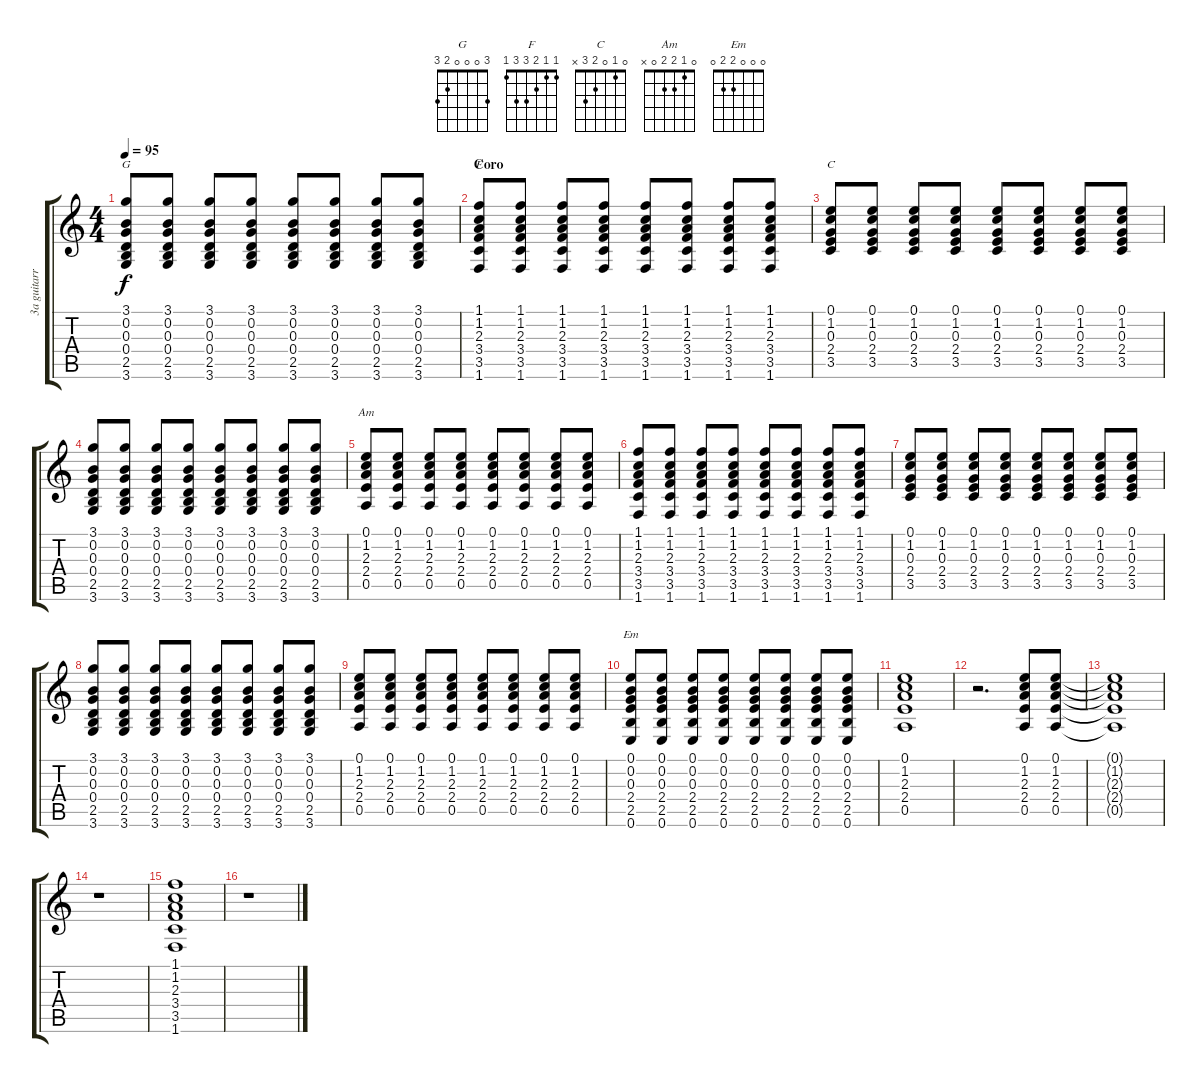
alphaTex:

\track ("3a guitarra" "3a guitarr") {instrument acousticguitarsteel}
\staff {score tabs}
\tuning (E4 B3 G3 D3 A2 E2) {hide}
\chord ("G" 3 0 0 0 2 3)
\chord ("F" 1 1 2 3 3 1)
\chord ("C" 0 1 0 2 3 x)
\chord ("Am" 0 1 2 2 0 x)
\chord ("Em" 0 0 0 2 2 0)
\ts (4 4)
\tempo 95
\clef g2
\ks c
(3.1 0.2 0.3 0.4 2.5 3.6).8{ch "G" dy f} (3.1 0.2 0.3 0.4 2.5 3.6).8 (3.1 0.2 0.3 0.4 2.5 3.6).8 (3.1 0.2 0.3 0.4 2.5 3.6).8 (3.1 0.2 0.3 0.4 2.5 3.6).8 (3.1 0.2 0.3 0.4 2.5 3.6).8 (3.1 0.2 0.3 0.4 2.5 3.6).8 (3.1 0.2 0.3 0.4 2.5 3.6).8 |
\section ("" "Coro")
(1.1 1.2 2.3 3.4 3.5 1.6).8{ch "F"} (1.1 1.2 2.3 3.4 3.5 1.6).8 (1.1 1.2 2.3 3.4 3.5 1.6).8 (1.1 1.2 2.3 3.4 3.5 1.6).8 (1.1 1.2 2.3 3.4 3.5 1.6).8 (1.1 1.2 2.3 3.4 3.5 1.6).8 (1.1 1.2 2.3 3.4 3.5 1.6).8 (1.1 1.2 2.3 3.4 3.5 1.6).8 |
(0.1 1.2 0.3 2.4 3.5).8{ch "C"} (0.1 1.2 0.3 2.4 3.5).8 (0.1 1.2 0.3 2.4 3.5).8 (0.1 1.2 0.3 2.4 3.5).8 (0.1 1.2 0.3 2.4 3.5).8 (0.1 1.2 0.3 2.4 3.5).8 (0.1 1.2 0.3 2.4 3.5).8 (0.1 1.2 0.3 2.4 3.5).8 |
(3.1 0.2 0.3 0.4 2.5 3.6).8 (3.1 0.2 0.3 0.4 2.5 3.6).8 (3.1 0.2 0.3 0.4 2.5 3.6).8 (3.1 0.2 0.3 0.4 2.5 3.6).8 (3.1 0.2 0.3 0.4 2.5 3.6).8 (3.1 0.2 0.3 0.4 2.5 3.6).8 (3.1 0.2 0.3 0.4 2.5 3.6).8 (3.1 0.2 0.3 0.4 2.5 3.6).8 |
(0.1 1.2 2.3 2.4 0.5).8{ch "Am"} (0.1 1.2 2.3 2.4 0.5).8 (0.1 1.2 2.3 2.4 0.5).8 (0.1 1.2 2.3 2.4 0.5).8 (0.1 1.2 2.3 2.4 0.5).8 (0.1 1.2 2.3 2.4 0.5).8 (0.1 1.2 2.3 2.4 0.5).8 (0.1 1.2 2.3 2.4 0.5).8 |
(1.1 1.2 2.3 3.4 3.5 1.6).8 (1.1 1.2 2.3 3.4 3.5 1.6).8 (1.1 1.2 2.3 3.4 3.5 1.6).8 (1.1 1.2 2.3 3.4 3.5 1.6).8 (1.1 1.2 2.3 3.4 3.5 1.6).8 (1.1 1.2 2.3 3.4 3.5 1.6).8 (1.1 1.2 2.3 3.4 3.5 1.6).8 (1.1 1.2 2.3 3.4 3.5 1.6).8 |
(0.1 1.2 0.3 2.4 3.5).8 (0.1 1.2 0.3 2.4 3.5).8 (0.1 1.2 0.3 2.4 3.5).8 (0.1 1.2 0.3 2.4 3.5).8 (0.1 1.2 0.3 2.4 3.5).8 (0.1 1.2 0.3 2.4 3.5).8 (0.1 1.2 0.3 2.4 3.5).8 (0.1 1.2 0.3 2.4 3.5).8 |
(3.1 0.2 0.3 0.4 2.5 3.6).8 (3.1 0.2 0.3 0.4 2.5 3.6).8 (3.1 0.2 0.3 0.4 2.5 3.6).8 (3.1 0.2 0.3 0.4 2.5 3.6).8 (3.1 0.2 0.3 0.4 2.5 3.6).8 (3.1 0.2 0.3 0.4 2.5 3.6).8 (3.1 0.2 0.3 0.4 2.5 3.6).8 (3.1 0.2 0.3 0.4 2.5 3.6).8 |
(0.1 1.2 2.3 2.4 0.5).8 (0.1 1.2 2.3 2.4 0.5).8 (0.1 1.2 2.3 2.4 0.5).8 (0.1 1.2 2.3 2.4 0.5).8 (0.1 1.2 2.3 2.4 0.5).8 (0.1 1.2 2.3 2.4 0.5).8 (0.1 1.2 2.3 2.4 0.5).8 (0.1 1.2 2.3 2.4 0.5).8 |
(0.1 0.2 0.3 2.4 2.5 0.6).8{ch "Em"} (0.1 0.2 0.3 2.4 2.5 0.6).8 (0.1 0.2 0.3 2.4 2.5 0.6).8 (0.1 0.2 0.3 2.4 2.5 0.6).8 (0.1 0.2 0.3 2.4 2.5 0.6).8 (0.1 0.2 0.3 2.4 2.5 0.6).8 (0.1 0.2 0.3 2.4 2.5 0.6).8 (0.1 0.2 0.3 2.4 2.5 0.6).8 |
\section ("" "")
(0.1 1.2 2.3 2.4 0.5).1 |
r.2{d} (0.1 1.2 2.3 2.4 0.5).8 (0.1 1.2 2.3 2.4 0.5).8 |
(0.1{t} 1.2{t} 2.3{t} 2.4{t} 0.5{t}).1 |
r.1 |
(1.1 1.2 2.3 3.4 3.5 1.6).1 |
r.1
